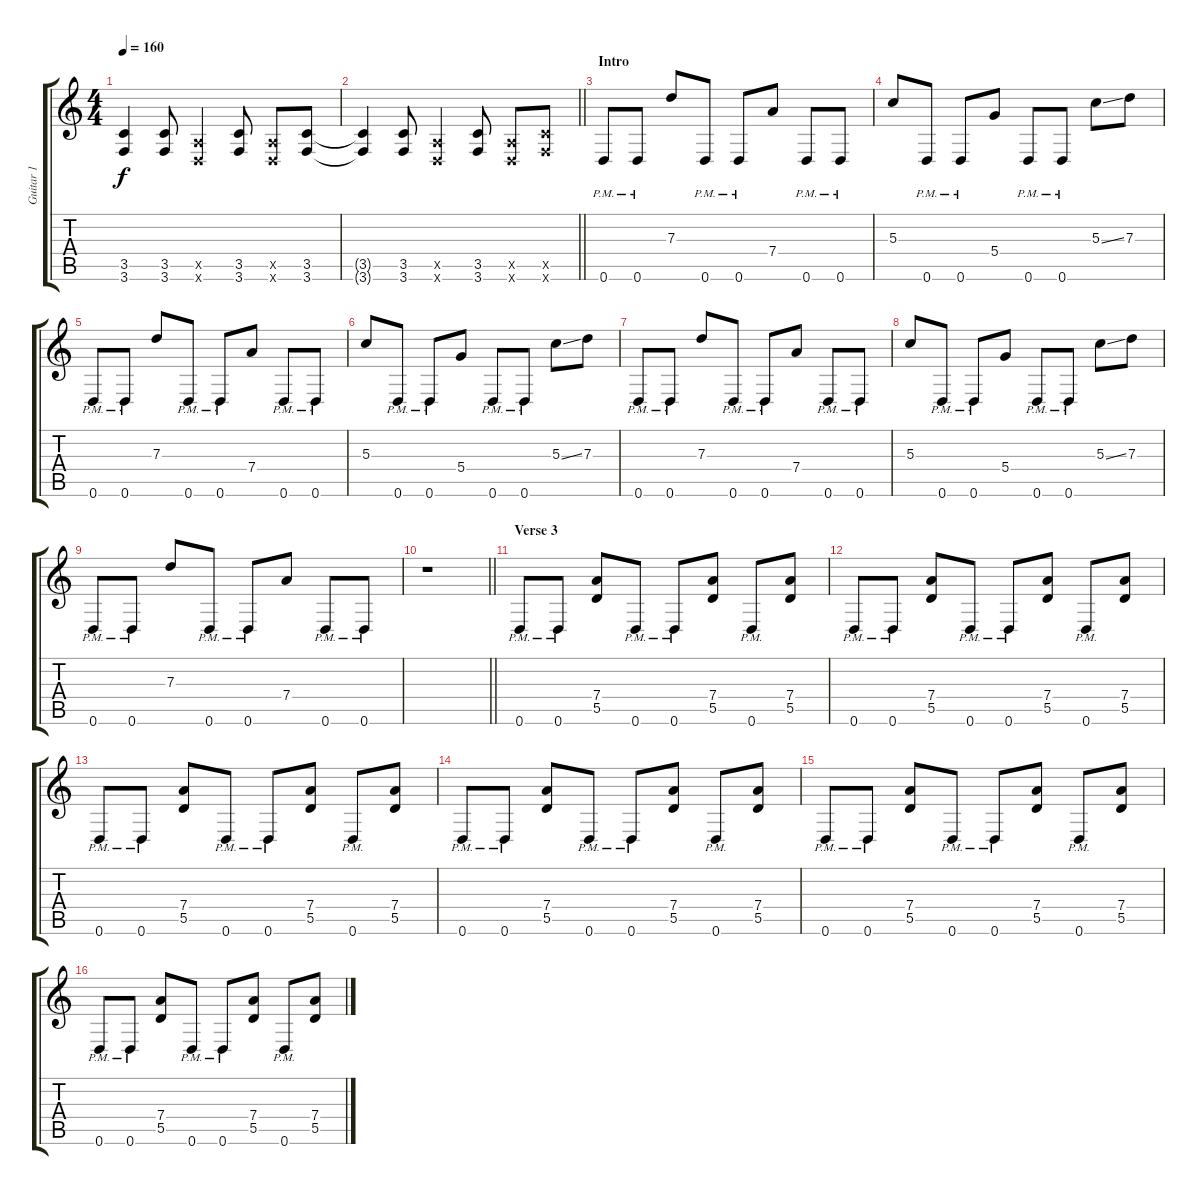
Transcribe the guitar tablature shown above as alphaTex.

\track ("Guitar 1" "Guitar 1") {instrument distortionguitar}
\staff {score tabs}
\tuning (E4 B3 G3 D3 A2 D2) {hide}
\ts (4 4)
\tempo 160
\clef g2
\ks c
(3.5{t} 3.6{t}).4{dy f} (3.5 3.6).8 (0.5{x} 0.6{x}).4 (3.5 3.6).8 (0.5{x} 0.6{x}).8 (3.5 3.6).8 |
\barLineRight lightlight
(3.5{t} 3.6{t}).4 (3.5 3.6).8 (0.5{x} 0.6{x}).4 (3.5 3.6).8 (0.5{x} 0.6{x}).8 (3.5{x} 3.6{x}).8 |
\section ("" "Intro")
0.6{pm}.8 0.6{pm}.8 7.3.8 0.6{pm}.8 0.6{pm}.8 7.4.8 0.6{pm}.8 0.6{pm}.8 |
5.3.8 0.6{pm}.8 0.6{pm}.8 5.4.8 0.6{pm}.8 0.6{pm}.8 5.3{ss}.8 7.3.8 |
0.6{pm}.8 0.6{pm}.8 7.3.8 0.6{pm}.8 0.6{pm}.8 7.4.8 0.6{pm}.8 0.6{pm}.8 |
5.3.8 0.6{pm}.8 0.6{pm}.8 5.4.8 0.6{pm}.8 0.6{pm}.8 5.3{ss}.8 7.3.8 |
0.6{pm}.8 0.6{pm}.8 7.3.8 0.6{pm}.8 0.6{pm}.8 7.4.8 0.6{pm}.8 0.6{pm}.8 |
5.3.8 0.6{pm}.8 0.6{pm}.8 5.4.8 0.6{pm}.8 0.6{pm}.8 5.3{ss}.8 7.3.8 |
0.6{pm}.8 0.6{pm}.8 7.3.8 0.6{pm}.8 0.6{pm}.8 7.4.8 0.6{pm}.8 0.6{pm}.8 |
\barLineRight lightlight
r.1 |
\section ("" "Verse 3")
0.6{pm}.8 0.6{pm}.8 (7.4 5.5).8 0.6{pm}.8 0.6{pm}.8 (7.4 5.5).8 0.6{pm}.8 (7.4 5.5).8 |
0.6{pm}.8 0.6{pm}.8 (7.4 5.5).8 0.6{pm}.8 0.6{pm}.8 (7.4 5.5).8 0.6{pm}.8 (7.4 5.5).8 |
0.6{pm}.8 0.6{pm}.8 (7.4 5.5).8 0.6{pm}.8 0.6{pm}.8 (7.4 5.5).8 0.6{pm}.8 (7.4 5.5).8 |
0.6{pm}.8 0.6{pm}.8 (7.4 5.5).8 0.6{pm}.8 0.6{pm}.8 (7.4 5.5).8 0.6{pm}.8 (7.4 5.5).8 |
0.6{pm}.8 0.6{pm}.8 (7.4 5.5).8 0.6{pm}.8 0.6{pm}.8 (7.4 5.5).8 0.6{pm}.8 (7.4 5.5).8 |
0.6{pm}.8 0.6{pm}.8 (7.4 5.5).8 0.6{pm}.8 0.6{pm}.8 (7.4 5.5).8 0.6{pm}.8 (7.4 5.5).8
